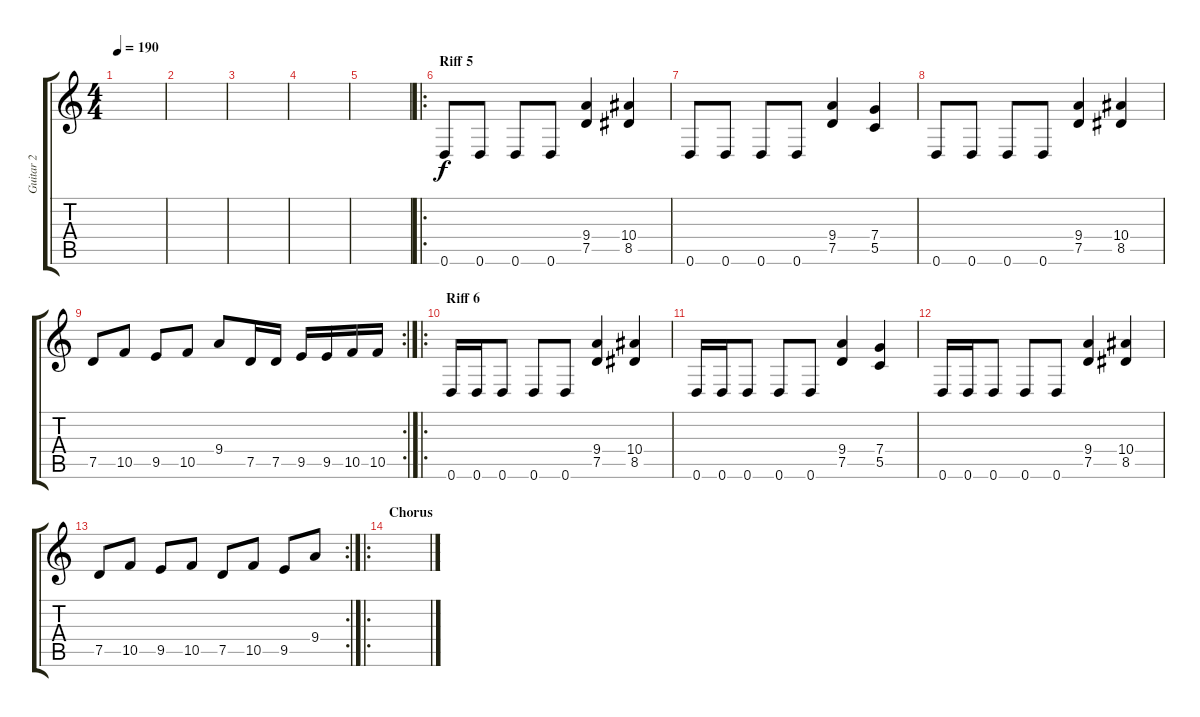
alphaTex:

\track ("Guitar 2" "Guitar 2") {instrument overdrivenguitar}
\staff {score tabs}
\tuning (D4 A3 F3 C3 G2 D2) {hide}
\ts (4 4)
\tempo 190
\clef g2
\ks c
|
|
|
|
|
\ro
\section ("" "Riff 5")
0.6.8 0.6.8 0.6.8 0.6.8 (9.4 7.5).4 (10.4 8.5).4 |
0.6.8 0.6.8 0.6.8 0.6.8 (9.4 7.5).4 (7.4 5.5).4 |
0.6.8 0.6.8 0.6.8 0.6.8 (9.4 7.5).4 (10.4 8.5).4 |
\rc 2
7.5.8 10.5.8 9.5.8 10.5.8 9.4.8 7.5.16 7.5.16 9.5.16 9.5.16 10.5.16 10.5.16 |
\ro
\section ("" "Riff 6")
0.6.16 0.6.16 0.6.8 0.6.8 0.6.8 (9.4 7.5).4 (10.4 8.5).4 |
0.6.16 0.6.16 0.6.8 0.6.8 0.6.8 (9.4 7.5).4 (7.4 5.5).4 |
0.6.16 0.6.16 0.6.8 0.6.8 0.6.8 (9.4 7.5).4 (10.4 8.5).4 |
\rc 2
7.5.8 10.5.8 9.5.8 10.5.8 7.5.8 10.5.8 9.5.8 9.4.8 |
\ro
\section ("" "Chorus")
